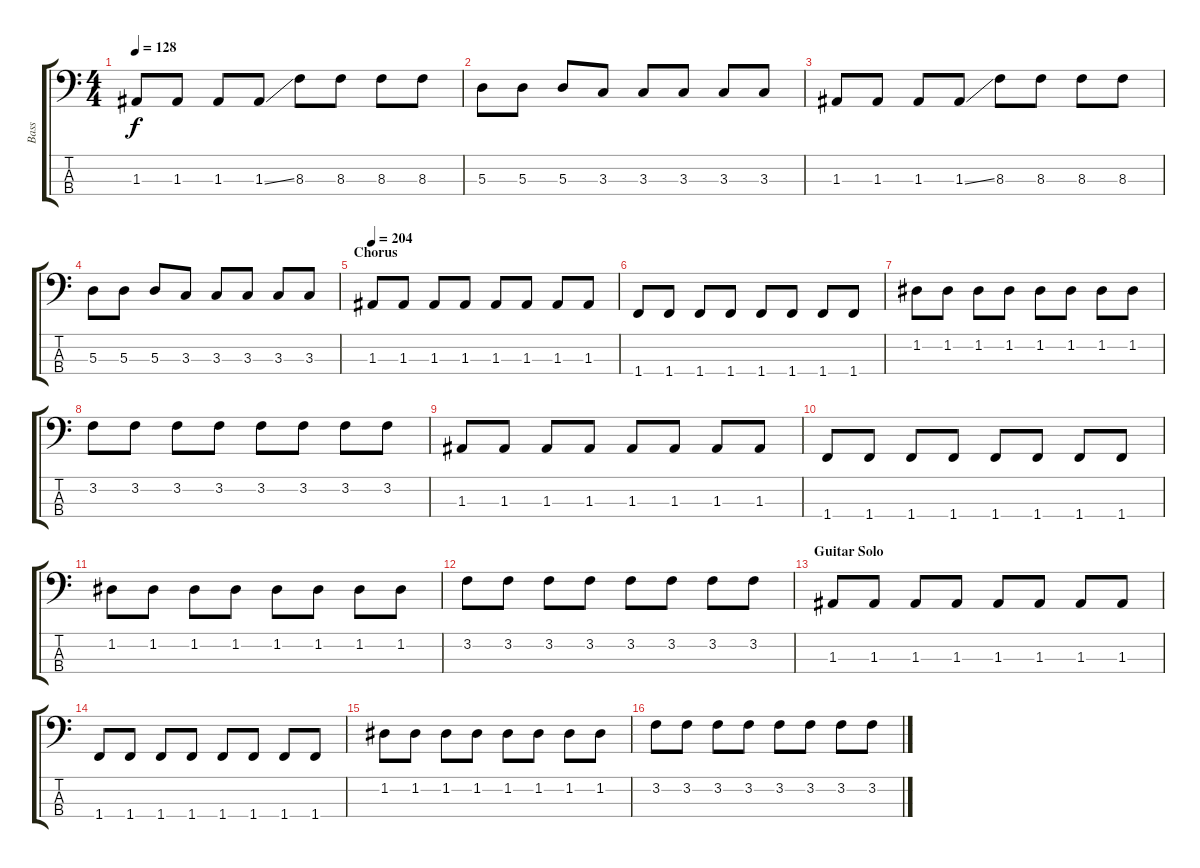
\track ("Bass" "Bass") {instrument electricbasspick}
\staff {score tabs}
\tuning (G2 D2 A1 E1) {hide}
\ts (4 4)
\tempo 128
\clef f4
\ks c
1.3.8{dy f} 1.3.8 1.3.8 1.3{ss}.8 8.3.8 8.3.8 8.3.8 8.3.8 |
5.3.8 5.3.8 5.3.8 3.3.8 3.3.8 3.3.8 3.3.8 3.3.8 |
1.3.8 1.3.8 1.3.8 1.3{ss}.8 8.3.8 8.3.8 8.3.8 8.3.8 |
5.3.8 5.3.8 5.3.8 3.3.8 3.3.8 3.3.8 3.3.8 3.3.8 |
\section ("" "Chorus")
\tempo 204
1.3.8 1.3.8 1.3.8 1.3.8 1.3.8 1.3.8 1.3.8 1.3.8 |
1.4.8 1.4.8 1.4.8 1.4.8 1.4.8 1.4.8 1.4.8 1.4.8 |
1.2.8 1.2.8 1.2.8 1.2.8 1.2.8 1.2.8 1.2.8 1.2.8 |
3.2.8 3.2.8 3.2.8 3.2.8 3.2.8 3.2.8 3.2.8 3.2.8 |
1.3.8 1.3.8 1.3.8 1.3.8 1.3.8 1.3.8 1.3.8 1.3.8 |
1.4.8 1.4.8 1.4.8 1.4.8 1.4.8 1.4.8 1.4.8 1.4.8 |
1.2.8 1.2.8 1.2.8 1.2.8 1.2.8 1.2.8 1.2.8 1.2.8 |
3.2.8 3.2.8 3.2.8 3.2.8 3.2.8 3.2.8 3.2.8 3.2.8 |
\section ("" "Guitar Solo")
1.3.8 1.3.8 1.3.8 1.3.8 1.3.8 1.3.8 1.3.8 1.3.8 |
1.4.8 1.4.8 1.4.8 1.4.8 1.4.8 1.4.8 1.4.8 1.4.8 |
1.2.8 1.2.8 1.2.8 1.2.8 1.2.8 1.2.8 1.2.8 1.2.8 |
3.2.8 3.2.8 3.2.8 3.2.8 3.2.8 3.2.8 3.2.8 3.2.8
